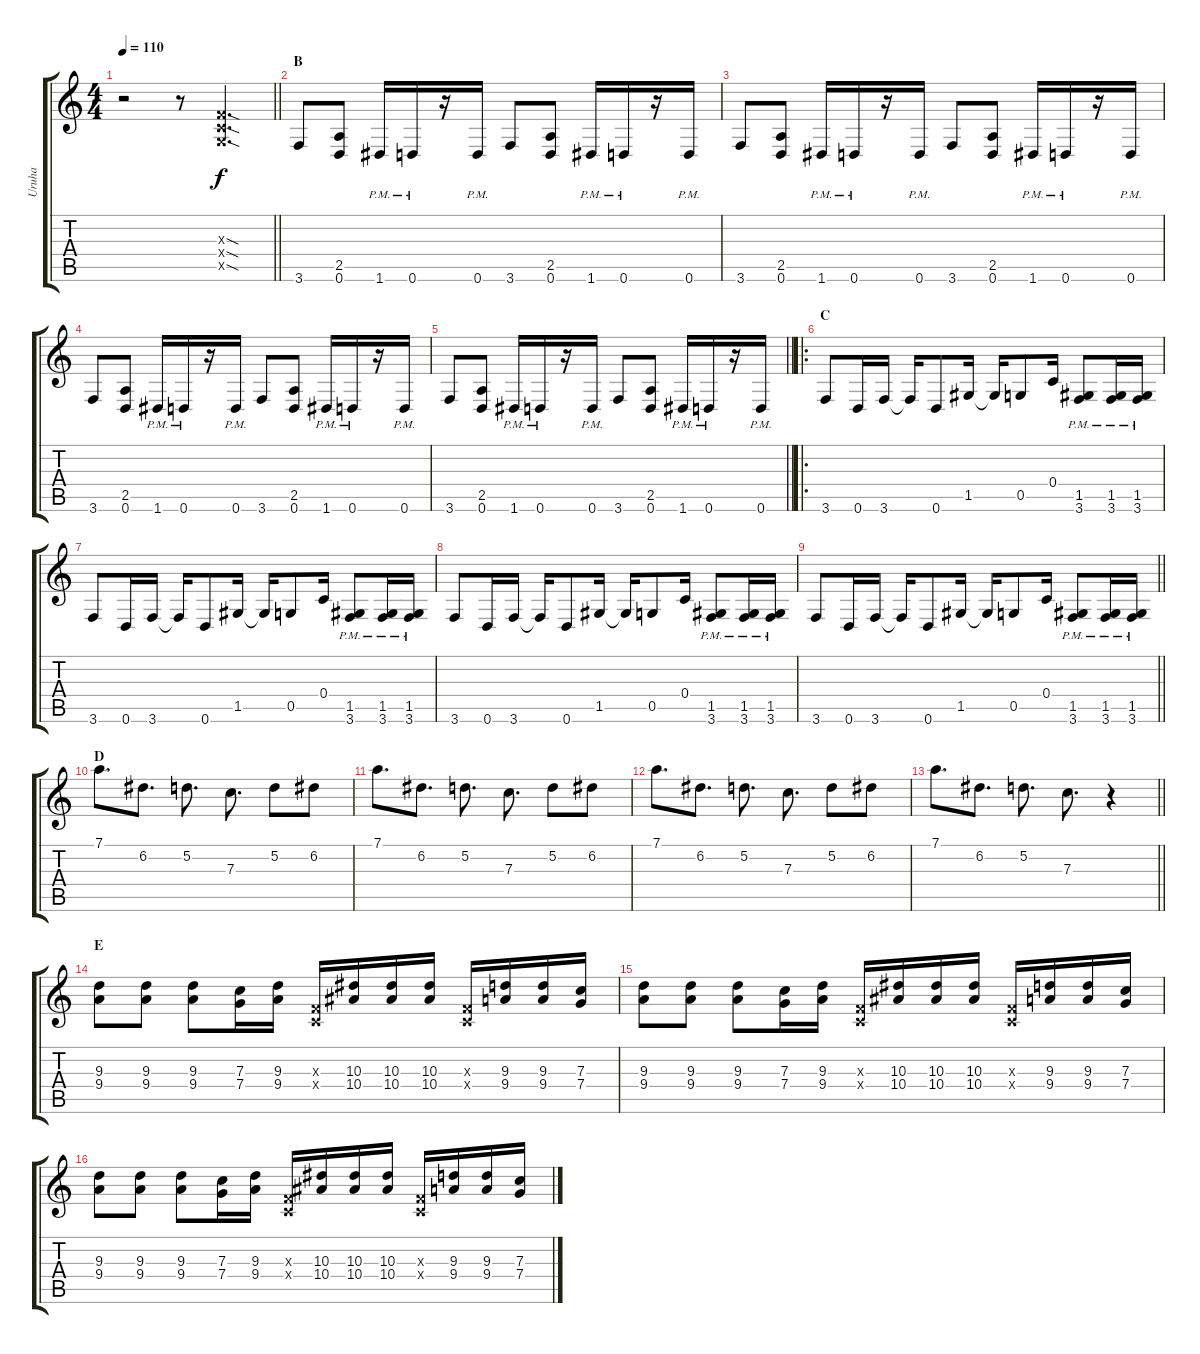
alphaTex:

\track ("Uruha" "Uruha") {instrument distortionguitar}
\staff {score tabs}
\tuning (D4 A3 F3 C3 G2 D2) {hide}
\ts (4 4)
\tempo 110
\clef g2
\barLineRight lightlight
\ks c
r.2{dy f} r.8 (0.3{sod x} 0.4{sod x} 0.5{sod x}).4{d} |
\section ("" "B")
3.6.8 (2.5 0.6).8 1.6{pm}.16 0.6{pm}.16 r.16 0.6{pm}.16 3.6.8 (2.5 0.6).8 1.6{pm}.16 0.6{pm}.16 r.16 0.6{pm}.16 |
3.6.8 (2.5 0.6).8 1.6{pm}.16 0.6{pm}.16 r.16 0.6{pm}.16 3.6.8 (2.5 0.6).8 1.6{pm}.16 0.6{pm}.16 r.16 0.6{pm}.16 |
3.6.8 (2.5 0.6).8 1.6{pm}.16 0.6{pm}.16 r.16 0.6{pm}.16 3.6.8 (2.5 0.6).8 1.6{pm}.16 0.6{pm}.16 r.16 0.6{pm}.16 |
\barLineRight lightlight
3.6.8 (2.5 0.6).8 1.6{pm}.16 0.6{pm}.16 r.16 0.6{pm}.16 3.6.8 (2.5 0.6).8 1.6{pm}.16 0.6{pm}.16 r.16 0.6{pm}.16 |
\ro
\section ("" "C")
3.6.8 0.6.16 3.6.16 3.6{t}.16 0.6.8 1.5.16 1.5{t}.16 0.5.8 0.4.16 (1.5{pm} 3.6{pm}).8 (1.5{pm} 3.6{pm}).16 (1.5{pm} 3.6{pm}).16 |
3.6.8 0.6.16 3.6.16 3.6{t}.16 0.6.8 1.5.16 1.5{t}.16 0.5.8 0.4.16 (1.5{pm} 3.6{pm}).8 (1.5{pm} 3.6{pm}).16 (1.5{pm} 3.6{pm}).16 |
3.6.8 0.6.16 3.6.16 3.6{t}.16 0.6.8 1.5.16 1.5{t}.16 0.5.8 0.4.16 (1.5{pm} 3.6{pm}).8 (1.5{pm} 3.6{pm}).16 (1.5{pm} 3.6{pm}).16 |
\barLineRight lightlight
3.6.8 0.6.16 3.6.16 3.6{t}.16 0.6.8 1.5.16 1.5{t}.16 0.5.8 0.4.16 (1.5{pm} 3.6{pm}).8 (1.5{pm} 3.6{pm}).16 (1.5{pm} 3.6{pm}).16 |
\section ("" "D")
7.1.8{d} 6.2.8{d} 5.2.8{d} 7.3.8{d} 5.2.8 6.2.8 |
7.1.8{d} 6.2.8{d} 5.2.8{d} 7.3.8{d} 5.2.8 6.2.8 |
7.1.8{d} 6.2.8{d} 5.2.8{d} 7.3.8{d} 5.2.8 6.2.8 |
\barLineRight lightlight
7.1.8{d} 6.2.8{d} 5.2.8{d} 7.3.8{d} r.4 |
\section ("" "E")
(9.3 9.4).8 (9.3 9.4).8 (9.3 9.4).8 (7.3 7.4).16 (9.3 9.4).16 (0.3{x} 0.4{x}).16 (10.3 10.4).16 (10.3 10.4).16 (10.3 10.4).16 (0.3{x} 0.4{x}).16 (9.3 9.4).16 (9.3 9.4).16 (7.3 7.4).16 |
(9.3 9.4).8 (9.3 9.4).8 (9.3 9.4).8 (7.3 7.4).16 (9.3 9.4).16 (0.3{x} 0.4{x}).16 (10.3 10.4).16 (10.3 10.4).16 (10.3 10.4).16 (0.3{x} 0.4{x}).16 (9.3 9.4).16 (9.3 9.4).16 (7.3 7.4).16 |
(9.3 9.4).8 (9.3 9.4).8 (9.3 9.4).8 (7.3 7.4).16 (9.3 9.4).16 (0.3{x} 0.4{x}).16 (10.3 10.4).16 (10.3 10.4).16 (10.3 10.4).16 (0.3{x} 0.4{x}).16 (9.3 9.4).16 (9.3 9.4).16 (7.3 7.4).16
